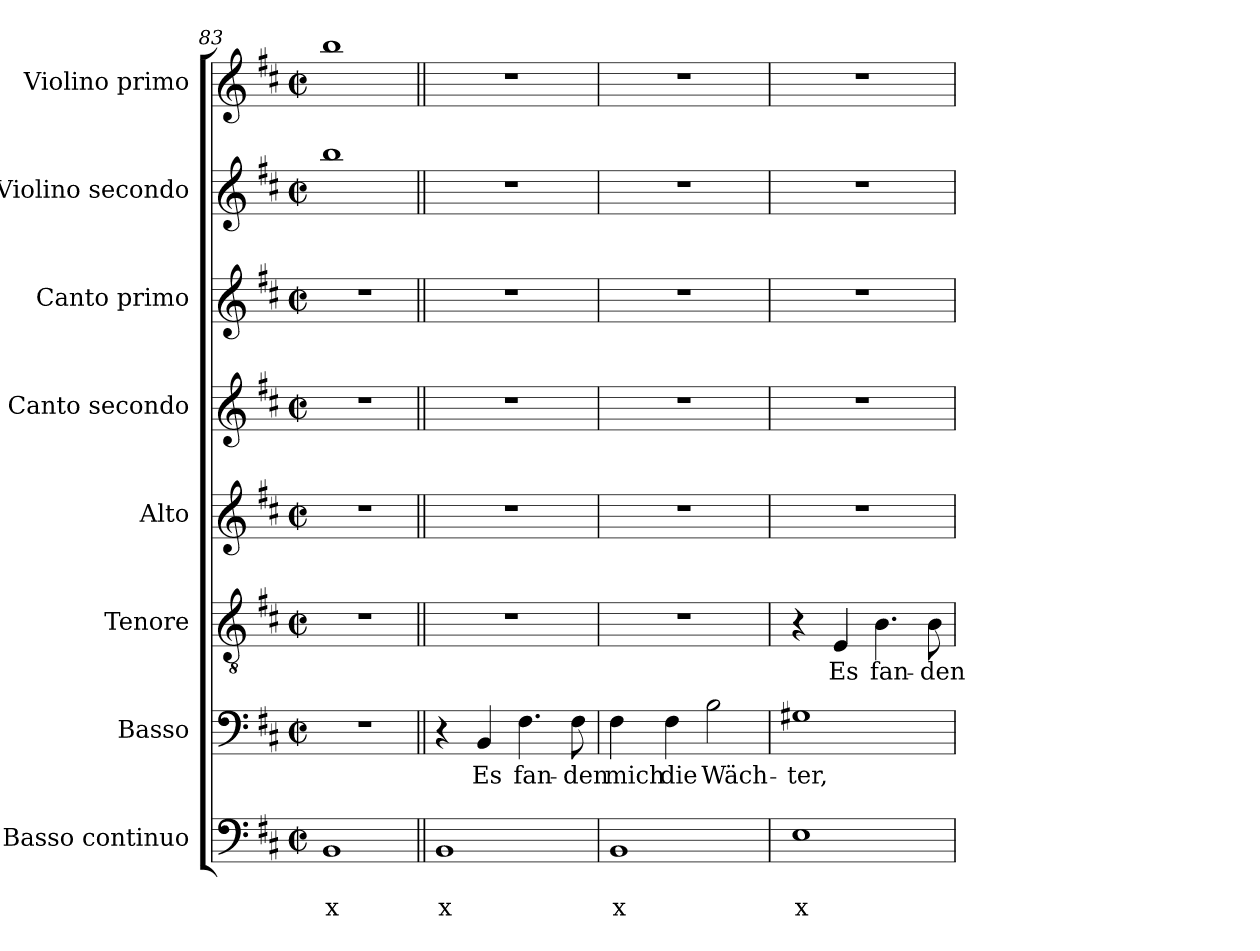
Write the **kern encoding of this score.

**kern	**text	**text	**kern	**text	**kern	**text	**kern	**kern	**kern	**kern	**kern
*part8	*part8	*part8	*part7	*part7	*part6	*part6	*part5	*part4	*part3	*part2	*part1
*staff8	*staff8	*staff8	*staff7	*staff7	*staff6	*staff6	*staff5	*staff4	*staff3	*staff2	*staff1
*I"Basso continuo	*	*	*I"Basso	*	*I"Tenore	*	*I"Alto	*I"Canto secondo	*I"Canto primo	*I"Violino secondo	*I"Violino primo
*I'BC	*	*	*I'B	*	*I'T	*	*I'A	*I'C2	*I'C1	*I'V2	*I'V1
*clefF4	*	*	*clefF4	*	*clefGv2	*	*clefG2	*clefG2	*clefG2	*clefG2	*clefG2
*k[f#c#]	*	*	*k[f#c#]	*	*k[f#c#]	*	*k[f#c#]	*k[f#c#]	*k[f#c#]	*k[f#c#]	*k[f#c#]
*D:	*	*	*D:	*	*D:	*	*D:	*D:	*D:	*D:	*D:
*M2/2	*	*	*M2/2	*	*M2/2	*	*M2/2	*M2/2	*M2/2	*M2/2	*M2/2
*met(c|)	*	*	*met(c|)	*	*met(c|)	*	*met(c|)	*met(c|)	*met(c|)	*met(c|)	*met(c|)
=83	=83	=83	=83	=83	=83	=83	=83	=83	=83	=83	=83
!	!	!LO:LY:b	!	!	!	!	!	!	!	!	!
1BB	.	x	1r	.	1r	.	1r	1r	1r	1bb	1bb
!!LO:LB:g=z
=84||	=84||	=84||	=84||	=84||	=84||	=84||	=84||	=84||	=84||	=84||	=84||
!	!	!LO:LY:b	!	!	!	!	!	!	!	!	!
1BB	.	x	4r	.	1r	.	1r	1r	1r	1r	1r
!	!	!	!	!LO:LY:b	!	!	!	!	!	!	!
.	.	.	4BB/	Es	.	.	.	.	.	.	.
!	!	!	!	!LO:LY:b	!	!	!	!	!	!	!
.	.	.	4.F#\	fan-	.	.	.	.	.	.	.
!	!	!	!	!LO:LY:b	!	!	!	!	!	!	!
.	.	.	8F#\	-den	.	.	.	.	.	.	.
=85	=85	=85	=85	=85	=85	=85	=85	=85	=85	=85	=85
!	!	!LO:LY:b	!	!LO:LY:b	!	!	!	!	!	!	!
1BB	.	x	4F#\	mich	1r	.	1r	1r	1r	1r	1r
!	!	!	!	!LO:LY:b	!	!	!	!	!	!	!
.	.	.	4F#\	die	.	.	.	.	.	.	.
!	!	!	!	!LO:LY:b	!	!	!	!	!	!	!
.	.	.	2B\	Wäch-	.	.	.	.	.	.	.
=86	=86	=86	=86	=86	=86	=86	=86	=86	=86	=86	=86
!	!	!LO:LY:b	!	!LO:LY:b	!	!	!	!	!	!	!
1E	.	x	1G#X	-ter,	4r	.	1r	1r	1r	1r	1r
!	!	!	!	!	!	!LO:LY:b	!	!	!	!	!
.	.	.	.	.	4E/	Es	.	.	.	.	.
!	!	!	!	!	!	!LO:LY:b	!	!	!	!	!
.	.	.	.	.	4.B\	fan-	.	.	.	.	.
!	!	!	!	!	!	!LO:LY:b	!	!	!	!	!
.	.	.	.	.	8B\	-den	.	.	.	.	.
=	=	=	=	=	=	=	=	=	=	=	=
*-	*-	*-	*-	*-	*-	*-	*-	*-	*-	*-	*-
